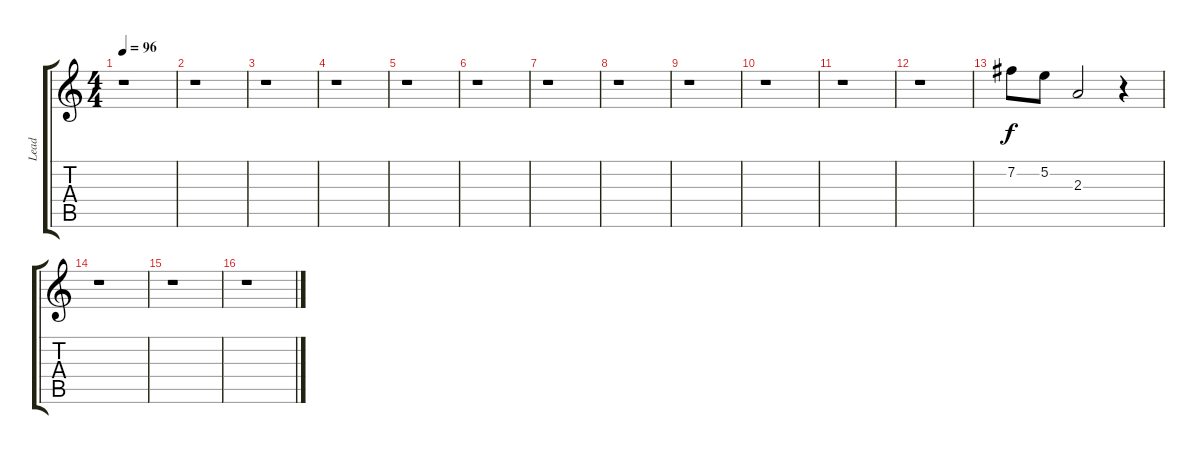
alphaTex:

\track ("Lead" "Lead") {instrument distortionguitar}
\staff {score tabs}
\tuning (E4 B3 G3 D3 A2 E2) {hide}
\ts (4 4)
\tempo 96
\clef g2
\ks c
r.1{dy f} |
r.1 |
r.1 |
r.1 |
r.1 |
r.1 |
r.1 |
r.1 |
r.1 |
r.1 |
r.1 |
r.1 |
7.2.8 5.2.8 2.3.2 r.4 |
r.1 |
r.1 |
r.1
